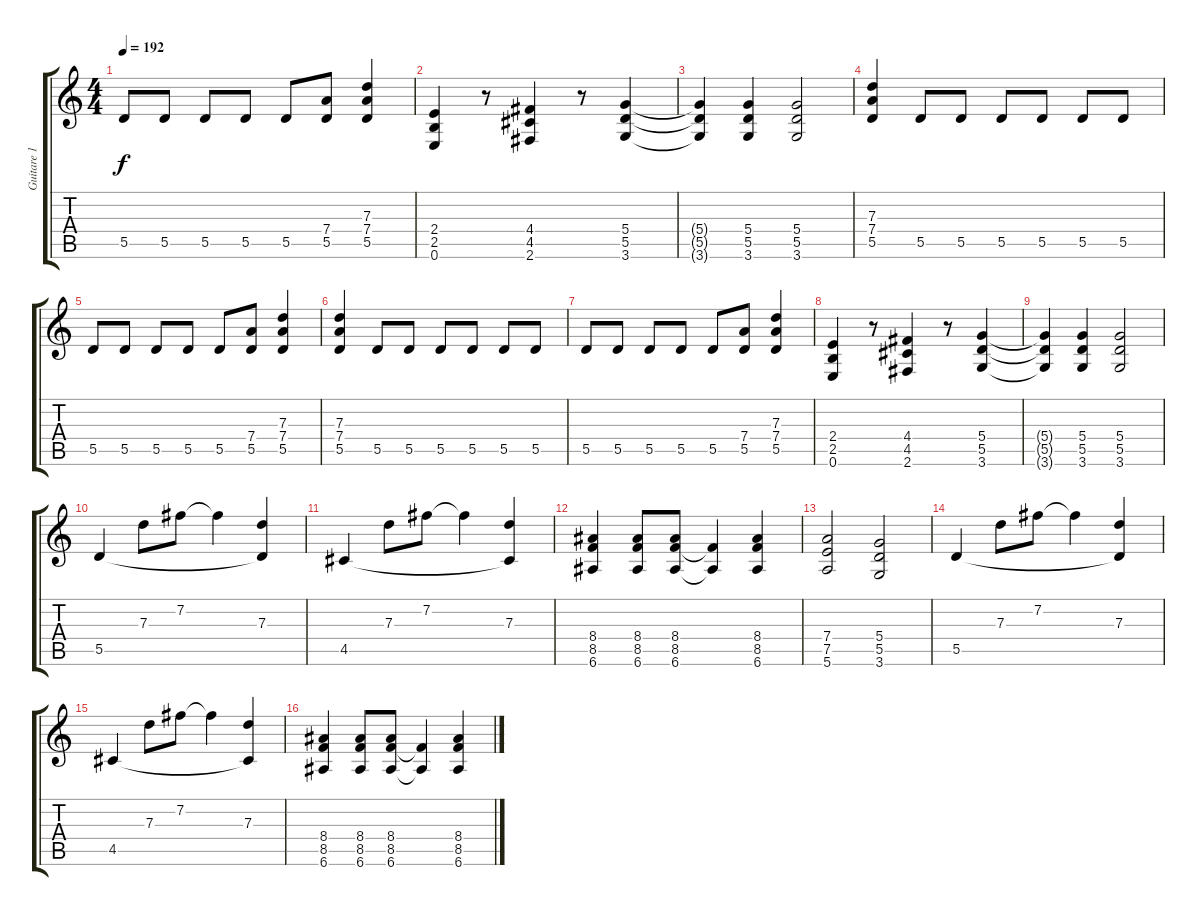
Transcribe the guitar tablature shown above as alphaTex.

\track ("Guitare 1" "Guitare 1") {instrument distortionguitar}
\staff {score tabs}
\tuning (E4 B3 G3 D3 A2 E2) {hide}
\ts (4 4)
\tempo 192
\clef g2
\ks c
5.5.8{dy f} 5.5.8 5.5.8 5.5.8 5.5.8 (7.4 5.5).8{volume 15 instrument distortionguitar} (7.3 7.4 5.5).4 |
(2.4 2.5 0.6).4 r.8 (4.4 4.5 2.6).4 r.8 (5.4 5.5 3.6).4 |
(5.4{t} 5.5{t} 3.6{t}).4 (5.4 5.5 3.6).4 (5.4 5.5 3.6).2 |
(7.3 7.4 5.5).4 5.5.8{volume 9 instrument electricguitarmuted} 5.5.8 5.5.8 5.5.8 5.5.8 5.5.8 |
5.5.8 5.5.8 5.5.8 5.5.8 5.5.8 (7.4 5.5).8{volume 15 instrument distortionguitar} (7.3 7.4 5.5).4 |
(7.3 7.4 5.5).4 5.5.8{volume 9 instrument electricguitarmuted} 5.5.8 5.5.8 5.5.8 5.5.8 5.5.8 |
5.5.8 5.5.8 5.5.8 5.5.8 5.5.8 (7.4 5.5).8{volume 15 instrument distortionguitar} (7.3 7.4 5.5).4 |
(2.4 2.5 0.6).4 r.8 (4.4 4.5 2.6).4 r.8 (5.4 5.5 3.6).4 |
(5.4{t} 5.5{t} 3.6{t}).4 (5.4 5.5 3.6).4 (5.4 5.5 3.6).2 |
5.5.4 7.3.8 7.2.8 7.2{t}.4 (7.3 5.5{t}).4 |
4.5.4 7.3.8 7.2.8 7.2{t}.4 (7.3 4.5{t}).4 |
(8.4 8.5 6.6).4 (8.4 8.5 6.6).8 (8.4 8.5 6.6).8 (8.5{t} 6.6{t}).4 (8.4 8.5 6.6).4 |
(7.4 7.5 5.6).2 (5.4 5.5 3.6).2 |
5.5.4 7.3.8 7.2.8 7.2{t}.4 (7.3 5.5{t}).4 |
4.5.4 7.3.8 7.2.8 7.2{t}.4 (7.3 4.5{t}).4 |
(8.4 8.5 6.6).4 (8.4 8.5 6.6).8 (8.4 8.5 6.6).8 (8.5{t} 6.6{t}).4 (8.4 8.5 6.6).4
